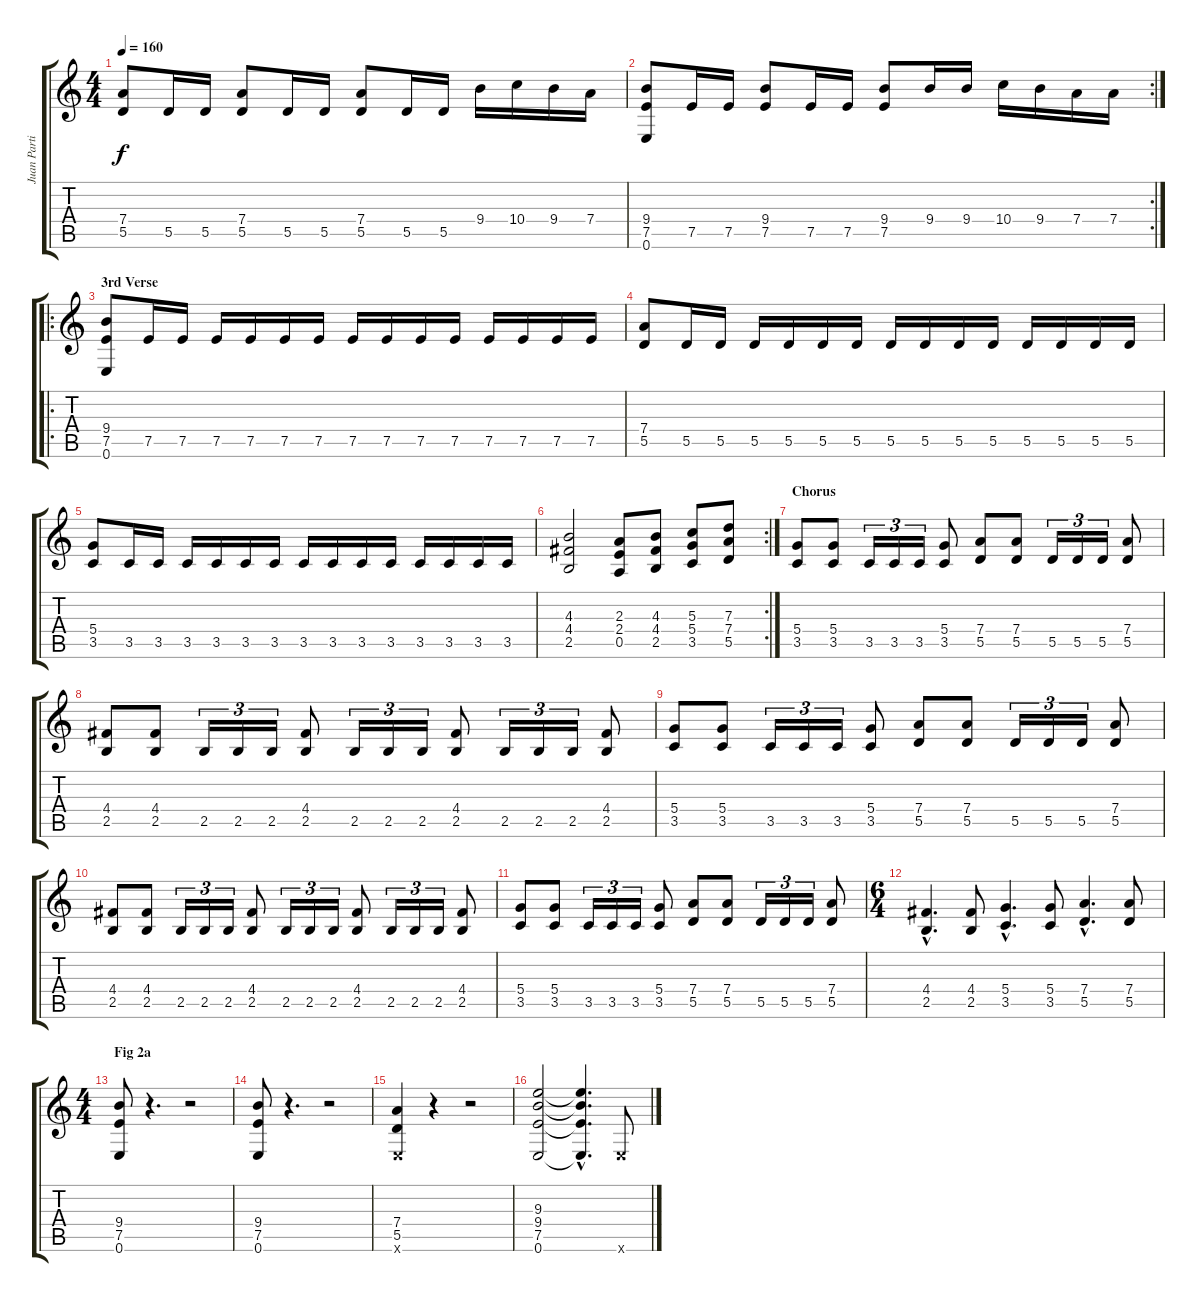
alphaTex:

\track ("Juan Partida" "Juan Parti") {instrument distortionguitar}
\staff {score tabs}
\tuning (E4 B3 G3 D3 A2 E2) {hide}
\ts (4 4)
\tempo 160
\clef g2
\ks c
(7.4 5.5).8{dy f} 5.5.16 5.5.16 (7.4 5.5).8 5.5.16 5.5.16 (7.4 5.5).8 5.5.16 5.5.16 9.4.16 10.4.16 9.4.16 7.4.16 |
\rc 2
(9.4 7.5 0.6).8 7.5.16 7.5.16 (9.4 7.5).8 7.5.16 7.5.16 (9.4 7.5).8 9.4.16 9.4.16 10.4.16 9.4.16 7.4.16 7.4.16 |
\ro
\section ("" "3rd Verse")
(9.4 7.5 0.6).8 7.5.16 7.5.16 7.5.16 7.5.16 7.5.16 7.5.16 7.5.16 7.5.16 7.5.16 7.5.16 7.5.16 7.5.16 7.5.16 7.5.16 |
(7.4 5.5).8 5.5.16 5.5.16 5.5.16 5.5.16 5.5.16 5.5.16 5.5.16 5.5.16 5.5.16 5.5.16 5.5.16 5.5.16 5.5.16 5.5.16 |
(5.4 3.5).8 3.5.16 3.5.16 3.5.16 3.5.16 3.5.16 3.5.16 3.5.16 3.5.16 3.5.16 3.5.16 3.5.16 3.5.16 3.5.16 3.5.16 |
\rc 2
(4.3 4.4 2.5).2 (2.3 2.4 0.5).8 (4.3 4.4 2.5).8 (5.3 5.4 3.5).8 (7.3 7.4 5.5).8 |
\section ("" "Chorus")
(5.4 3.5).8 (5.4 3.5).8 3.5.16{tu (3 2)} 3.5.16{tu (3 2)} 3.5.16{tu (3 2)} (5.4 3.5).8 (7.4 5.5).8 (7.4 5.5).8 5.5.16{tu (3 2)} 5.5.16{tu (3 2)} 5.5.16{tu (3 2)} (7.4 5.5).8 |
(4.4 2.5).8 (4.4 2.5).8 2.5.16{tu (3 2)} 2.5.16{tu (3 2)} 2.5.16{tu (3 2)} (4.4 2.5).8 2.5.16{tu (3 2)} 2.5.16{tu (3 2)} 2.5.16{tu (3 2)} (4.4 2.5).8 2.5.16{tu (3 2)} 2.5.16{tu (3 2)} 2.5.16{tu (3 2)} (4.4 2.5).8 |
(5.4 3.5).8 (5.4 3.5).8 3.5.16{tu (3 2)} 3.5.16{tu (3 2)} 3.5.16{tu (3 2)} (5.4 3.5).8 (7.4 5.5).8 (7.4 5.5).8 5.5.16{tu (3 2)} 5.5.16{tu (3 2)} 5.5.16{tu (3 2)} (7.4 5.5).8 |
(4.4 2.5).8 (4.4 2.5).8 2.5.16{tu (3 2)} 2.5.16{tu (3 2)} 2.5.16{tu (3 2)} (4.4 2.5).8 2.5.16{tu (3 2)} 2.5.16{tu (3 2)} 2.5.16{tu (3 2)} (4.4 2.5).8 2.5.16{tu (3 2)} 2.5.16{tu (3 2)} 2.5.16{tu (3 2)} (4.4 2.5).8 |
(5.4 3.5).8 (5.4 3.5).8 3.5.16{tu (3 2)} 3.5.16{tu (3 2)} 3.5.16{tu (3 2)} (5.4 3.5).8 (7.4 5.5).8 (7.4 5.5).8 5.5.16{tu (3 2)} 5.5.16{tu (3 2)} 5.5.16{tu (3 2)} (7.4 5.5).8 |
\ts (6 4)
(4.4{hac} 2.5{hac}).4{d} (4.4 2.5).8 (5.4{hac} 3.5{hac}).4{d} (5.4 3.5).8 (7.4{hac} 5.5{hac}).4{d} (7.4 5.5).8 |
\ts (4 4)
\section ("" "Fig 2a ")
(9.4 7.5 0.6).8 r.4{d} r.2 |
(9.4 7.5 0.6).8 r.4{d} r.2 |
(7.4 5.5 0.6{x}).4 r.4 r.2 |
(9.3 9.4 7.5 0.6).2 (9.3{hac t} 9.4{hac t} 7.5{hac t} 0.6{hac t}).4{d} 0.6{x}.8
